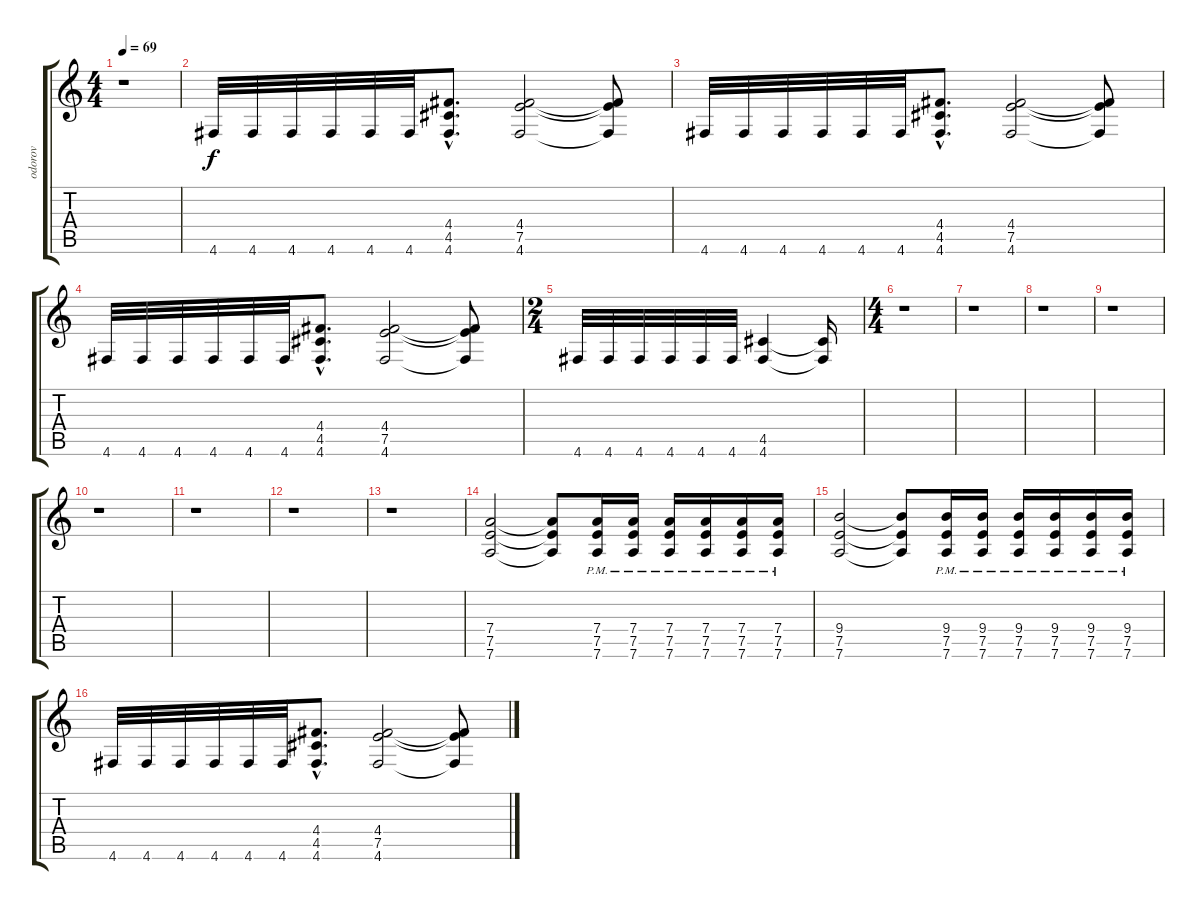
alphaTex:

\track ("odorov - Guitar" "odorov") {instrument distortionguitar}
\staff {score tabs}
\tuning (E4 B3 G3 D3 A2 D2) {hide}
\ts (4 4)
\tempo 69
\clef g2
\ks c
r.1{dy f} |
4.6.32 4.6.32 4.6.32 4.6.32 4.6.32 4.6.32 (4.4{hac} 4.5{hac} 4.6{hac}).8{d} (4.4 7.5 4.6).2 (4.4{t} 7.5{t} 4.6{t}).8 |
4.6.32 4.6.32 4.6.32 4.6.32 4.6.32 4.6.32 (4.4{hac} 4.5{hac} 4.6{hac}).8{d} (4.4 7.5 4.6).2 (4.4{t} 7.5{t} 4.6{t}).8 |
4.6.32 4.6.32 4.6.32 4.6.32 4.6.32 4.6.32 (4.4{hac} 4.5{hac} 4.6{hac}).8{d} (4.4 7.5 4.6).2 (4.4{t} 7.5{t} 4.6{t}).8 |
\ts (2 4)
4.6.32 4.6.32 4.6.32 4.6.32 4.6.32 4.6.32 (4.5 4.6).4 (4.5{t} 4.6{t}).16 |
\ts (4 4)
r.1 |
r.1 |
r.1 |
r.1 |
r.1 |
r.1 |
r.1 |
r.1 |
(7.4 7.5 7.6).2{volume 13} (7.4{t} 7.5{t} 7.6{t}).8 (7.4{pm} 7.5 7.6).16{volume 10} (7.4{pm} 7.5 7.6).16{volume 14} (7.4{pm} 7.5 7.6).16 (7.4{pm} 7.5 7.6).16 (7.4{pm} 7.5 7.6).16 (7.4{pm} 7.5 7.6).16 |
(9.4 7.5 7.6).2{volume 13} (9.4{t} 7.5{t} 7.6{t}).8 (9.4{pm} 7.5 7.6).16{volume 10} (9.4{pm} 7.5 7.6).16{volume 14} (9.4{pm} 7.5 7.6).16 (9.4{pm} 7.5 7.6).16 (9.4{pm} 7.5 7.6).16 (9.4{pm} 7.5 7.6).16 |
4.6.32{volume 14} 4.6.32 4.6.32 4.6.32 4.6.32 4.6.32 (4.4{hac} 4.5{hac} 4.6{hac}).8{d} (4.4 7.5 4.6).2 (4.4{t} 7.5{t} 4.6{t}).8
